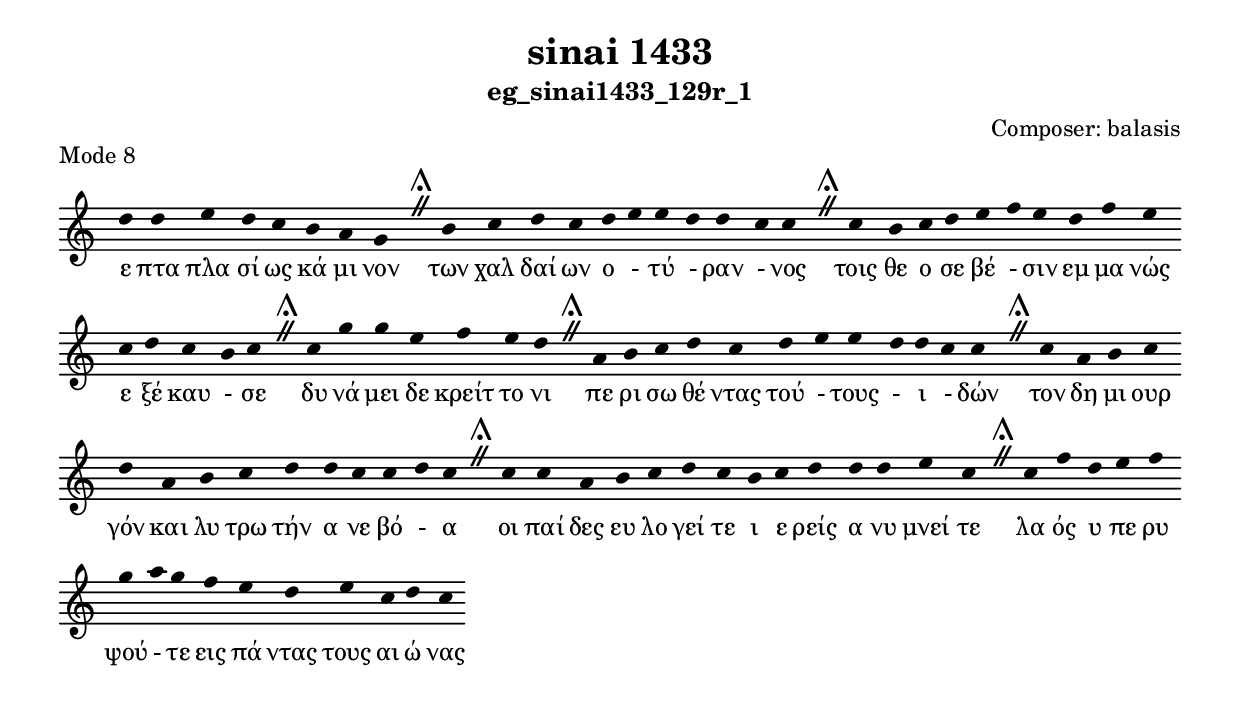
\include "gregorian.ly"

	\header {
 	  title = "sinai 1433"
	  subtitle = "eg_sinai1433_129r_1"
	  composer = "Composer: balasis"
	  piece = "Mode 8"
	}

	chant = {
	  d''4 d''4 e''4 d''4 c''4 b'4 a'4 g'4 \divisioMaior
 b'4 c''4 d''4 c''4 d''4 e''4 e''4 d''4 d''4 c''4 c''4 \divisioMaior
 c''4 b'4 c''4 d''4 e''4 f''4 e''4 d''4 f''4 e''4 c''4 d''4 c''4 b'4 c''4 \divisioMaior
 c''4 g''4 g''4 e''4 f''4 e''4 d''4 \divisioMaior
 a'4 b'4 c''4 d''4 c''4 d''4 e''4 e''4 d''4 d''4 c''4 c''4 \divisioMaior
 c''4 a'4 b'4 c''4 d''4 a'4 b'4 c''4 d''4 d''4 c''4 c''4 d''4 c''4 \divisioMaior
 c''4 c''4 a'4 b'4 c''4 d''4 c''4 b'4 c''4 d''4 d''4 d''4 e''4 c''4 \divisioMaior
 c''4 f''4 d''4 e''4 f''4 g''4 a''4 g''4 f''4 e''4 d''4 e''4 c''4 d''4 c''4\finalis
	}

	verba = \lyricmode {ε πτα πλα σί ως κά μι νον 
των χαλ δαί ων ο - τύ - ραν - νος 
τοις θε ο σε βέ - σιν εμ μα νώς ε ξέ καυ - σε 
δυ νά μει δε κρείτ το νι 
πε ρι σω θέ ντας τού - τους - ι - δών 
τον δη μι ουρ γόν και λυ τρω τήν α νε βό - α 
οι παί δες ευ λο γεί τε ι ε ρείς α νυ μνεί τε 
λα ός υ πε ρυ ψού - τε εις πά ντας τους αι ώ νας 
	}


	\score {
	  \new Staff <<
	  \new Voice = "melody" \chant
	  \new Lyrics = "one" \lyricsto melody \verba
	  >>
	  \layout {
	    \context {
	      \Staff
	      \remove "Time_signature_engraver"
	      \remove "Bar_engraver"
	    }
	    \context {
	      \Voice
	      \remove "Stem_engraver"
	    }
	  }
	}